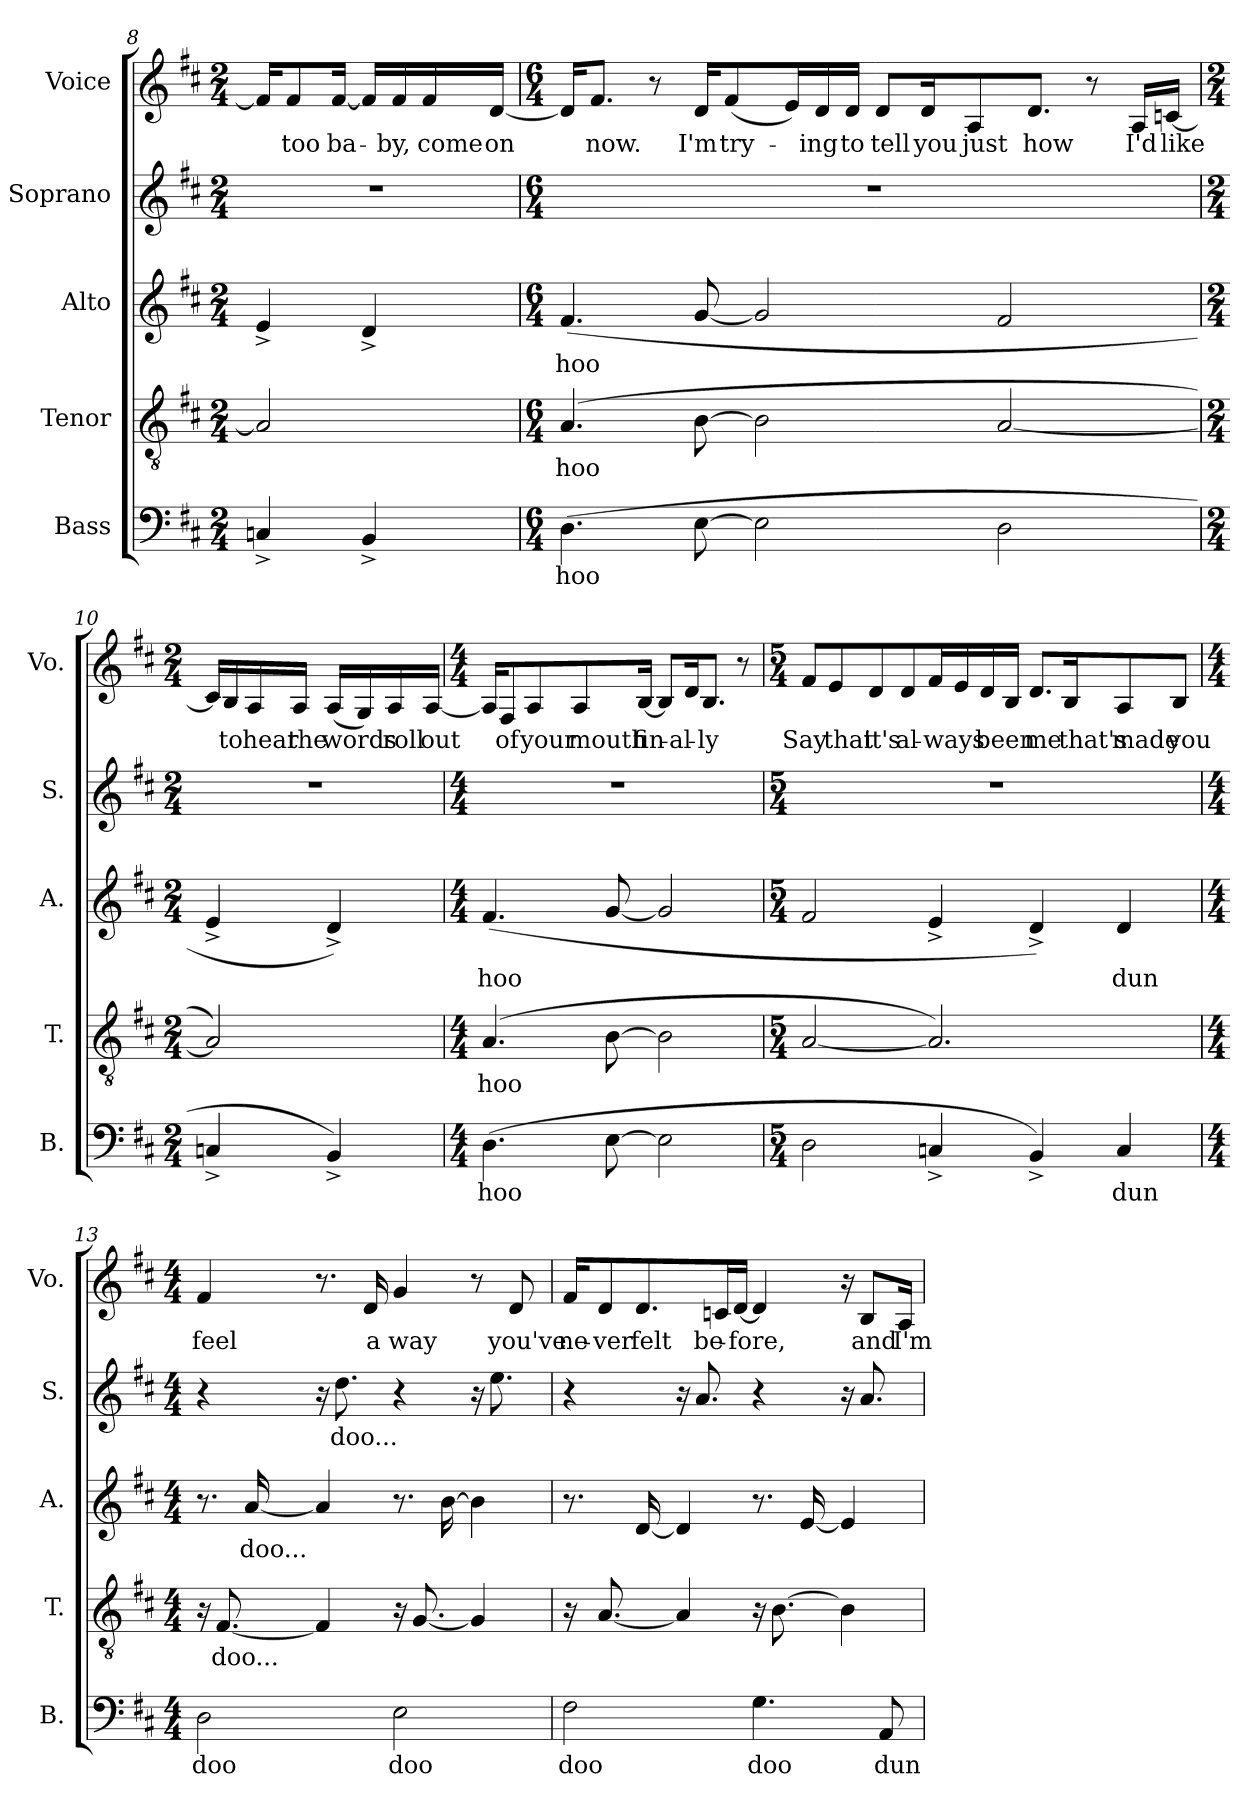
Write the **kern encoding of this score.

**kern	**text	**kern	**text	**kern	**text	**kern	**text	**kern	**text
*part5	*part5	*part4	*part4	*part3	*part3	*part2	*part2	*part1	*part1
*staff5	*staff5	*staff4	*staff4	*staff3	*staff3	*staff2	*staff2	*staff1	*staff1
*I"Bass	*	*I"Tenor	*	*I"Alto	*	*I"Soprano	*	*I"Voice	*
*I'B.	*	*I'T.	*	*I'A.	*	*I'S.	*	*I'Vo.	*
*clefF4	*	*clefGv2	*	*clefG2	*	*clefG2	*	*clefG2	*
*k[f#c#]	*	*k[f#c#]	*	*k[f#c#]	*	*k[f#c#]	*	*k[f#c#]	*
*M2/4	*	*M2/4	*	*M2/4	*	*M2/4	*	*M2/4	*
=8	=8	=8	=8	=8	=8	=8	=8	=8	=8
4Cn^/	.	2A/]	.	4e^/	.	2r	.	16f#/KL]	.
.	.	.	.	.	.	.	.	8f#/	too
.	.	.	.	.	.	.	.	[16f#/Jk	ba-
4BB^/	.	.	.	4d^/	.	.	.	16f#/LL]	.
.	.	.	.	.	.	.	.	16f#/	-by,
.	.	.	.	.	.	.	.	16f#/	come
.	.	.	.	.	.	.	.	[16d/JJ	on
!!LO:LB:g=z
=9	=9	=9	=9	=9	=9	=9	=9	=9	=9
*M6/4	*	*M6/4	*	*M6/4	*	*M6/4	*	*M6/4	*
(4.D\	hoo	(4.A/	hoo	(4.f#/	hoo	1.r	.	16d/KL]	.
.	.	.	.	.	.	.	.	8.f#/J	now.
.	.	.	.	.	.	.	.	8r	.
[8E\	.	[8B\	.	[8g/	.	.	.	16d/KL	I'm
.	.	.	.	.	.	.	.	(8f#/	try-
2E\]	.	2B\]	.	2g/]	.	.	.	.	.
.	.	.	.	.	.	.	.	16e/L)	.
.	.	.	.	.	.	.	.	16d/	-ing
.	.	.	.	.	.	.	.	16d/JJ	to
.	.	.	.	.	.	.	.	8d/L	tell
.	.	.	.	.	.	.	.	16d/K	you
.	.	.	.	.	.	.	.	8A/	just
2D\	.	[2A/	.	2f#/	.	.	.	.	.
.	.	.	.	.	.	.	.	8.d/J	how
.	.	.	.	.	.	.	.	8r	.
.	.	.	.	.	.	.	.	16A/LL	I'd
.	.	.	.	.	.	.	.	[16cn/JJ	like
=10	=10	=10	=10	=10	=10	=10	=10	=10	=10
*M2/4	*	*M2/4	*	*M2/4	*	*M2/4	*	*M2/4	*
4Cn^/	.	2A/])	.	4e^/	.	2r	.	16c/LL]	.
.	.	.	.	.	.	.	.	16B/	to
.	.	.	.	.	.	.	.	16A/	hear
.	.	.	.	.	.	.	.	16A/JJ	the
4BB^/)	.	.	.	4d^/)	.	.	.	(16A/LL	words
.	.	.	.	.	.	.	.	16G/)	.
.	.	.	.	.	.	.	.	16A/	roll
.	.	.	.	.	.	.	.	[16A/JJ	out
!!LO:PB:g=z
=11	=11	=11	=11	=11	=11	=11	=11	=11	=11
*M4/4	*	*M4/4	*	*M4/4	*	*M4/4	*	*M4/4	*
(4.D\	hoo	(4.A/	hoo	(4.f#/	hoo	1r	.	16A/KL]	.
.	.	.	.	.	.	.	.	8F#/	of
.	.	.	.	.	.	.	.	8A/	your
.	.	.	.	.	.	.	.	8A/	mouth
[8E\	.	[8B\	.	[8g/	.	.	.	.	.
.	.	.	.	.	.	.	.	[16B/Jk	fin-
2E\]	.	2B\]	.	2g/]	.	.	.	8B/L]	.
.	.	.	.	.	.	.	.	16d/K	-al-
.	.	.	.	.	.	.	.	8.B/J	-ly
.	.	.	.	.	.	.	.	8r	.
=12	=12	=12	=12	=12	=12	=12	=12	=12	=12
*M5/4	*	*M5/4	*	*M5/4	*	*M5/4	*	*M5/4	*
2D\	.	[2A/	.	2f#/	.	4%5r	.	8f#/L	Say
.	.	.	.	.	.	.	.	8e/	that
.	.	.	.	.	.	.	.	8d/	it's
.	.	.	.	.	.	.	.	8d/	al-
4Cn^/	.	2.A/])	.	4e^/	.	.	.	16f#/L	-ways
.	.	.	.	.	.	.	.	16e/	.
.	.	.	.	.	.	.	.	16d/	been
.	.	.	.	.	.	.	.	16B/JJ	.
4BB^/)	.	.	.	4d^/)	.	.	.	8.d/L	me
.	.	.	.	.	.	.	.	16B/K	that's
4C/	dun	.	.	4d/	dun	.	.	8A/	made
.	.	.	.	.	.	.	.	8B/J	you
!!LO:LB:g=z
=13	=13	=13	=13	=13	=13	=13	=13	=13	=13
*M4/4	*	*M4/4	*	*M4/4	*	*M4/4	*	*M4/4	*
2D\	doo	16r	.	8.r	.	4r	.	4f#/	feel
.	.	[8.F#/	doo...	.	.	.	.	.	.
.	.	.	.	[16a/	doo...	.	.	.	.
.	.	4F#/]	.	4a/]	.	16r	.	8.r	.
.	.	.	.	.	.	8.dd\	doo...	.	.
.	.	.	.	.	.	.	.	16d/	a
2E\	doo	16r	.	8.r	.	4r	.	4g/	way
.	.	[8.G/	.	.	.	.	.	.	.
.	.	.	.	[16b\	.	.	.	.	.
.	.	4G/]	.	4b\]	.	16r	.	8r	.
.	.	.	.	.	.	8.ee\	.	.	.
.	.	.	.	.	.	.	.	8d/	you've
=14	=14	=14	=14	=14	=14	=14	=14	=14	=14
2F#\	doo	16r	.	8.r	.	4r	.	16f#/KL	ne-
.	.	[8.A/	.	.	.	.	.	8d/	-ver
.	.	.	.	[16d/	.	.	.	8.d/	felt
.	.	4A/]	.	4d/]	.	16r	.	.	.
.	.	.	.	.	.	8.a/	.	.	.
.	.	.	.	.	.	.	.	16cn/L	be-
.	.	.	.	.	.	.	.	[16d/JJ	-fore,
4.G\	doo	16r	.	8.r	.	4r	.	4d/]	.
.	.	[8.B\	.	.	.	.	.	.	.
.	.	.	.	[16e/	.	.	.	.	.
.	.	4B\]	.	4e/]	.	16r	.	16r	.
.	.	.	.	.	.	8.a/	.	8B/L	and
8AA/	dun	.	.	.	.	.	.	.	.
.	.	.	.	.	.	.	.	16A/Jk	I'm
=	=	=	=	=	=	=	=	=	=
*-	*-	*-	*-	*-	*-	*-	*-	*-	*-
